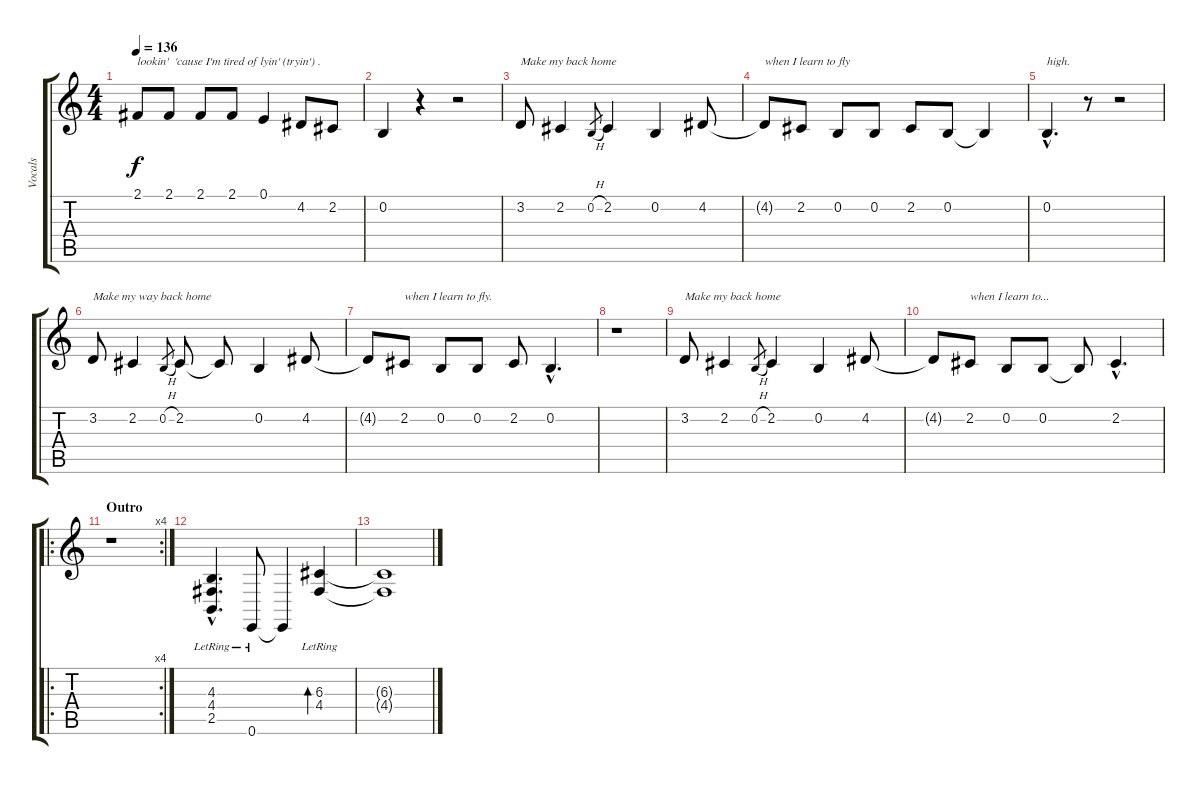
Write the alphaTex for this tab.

\track ("Vocals" "Vocals") {instrument stringensemble1}
\staff {score tabs}
\tuning (E4 B3 G3 D3 A2 E2) {hide}
\ts (4 4)
\tempo 136
\clef g2
\ks c
2.1.8{txt "lookin'  'cause I'm tired of lyin' (tryin') ." dy f} 2.1.8 2.1.8 2.1.8 0.1.4 4.2.8 2.2.8 |
0.2.4 r.4 r.2 |
3.2.8{txt "Make my back home"} 2.2.4 0.2{h}.8{gr} 2.2.4 0.2.4 4.2.8 |
4.2{t}.8{txt "when I learn to fly"} 2.2.8 0.2.8 0.2.8 2.2.8 0.2.8 0.2{t}.4 |
0.2{hac}.4{d txt "high."} r.8 r.2 |
3.2.8{txt "Make my way back home"} 2.2.4 0.2{h}.8{gr} 2.2.8 2.2{t}.8 0.2.4 4.2.8 |
4.2{t}.8 2.2.8{txt "when I learn to fly."} 0.2.8 0.2.8 2.2.8 0.2{hac}.4{d} |
r.1 |
3.2.8{txt "Make my back home"} 2.2.4 0.2{h}.8{gr} 2.2.4 0.2.4 4.2.8 |
4.2{t}.8 2.2.8{txt "when I learn to..."} 0.2.8 0.2.8 0.2{t}.8 2.2{hac}.4{d} |
\ro
\rc 4
\section ("" "Outro")
r.1 |
(4.3{hac lr} 4.4{hac lr} 2.5{hac lr}).4{d volume 11 instrument distortionguitar} 0.6{lr}.8 0.6{t}.4 (6.3{lr} 4.4{lr}).4{bd 240} |
(6.3{t} 4.4{t}).1
